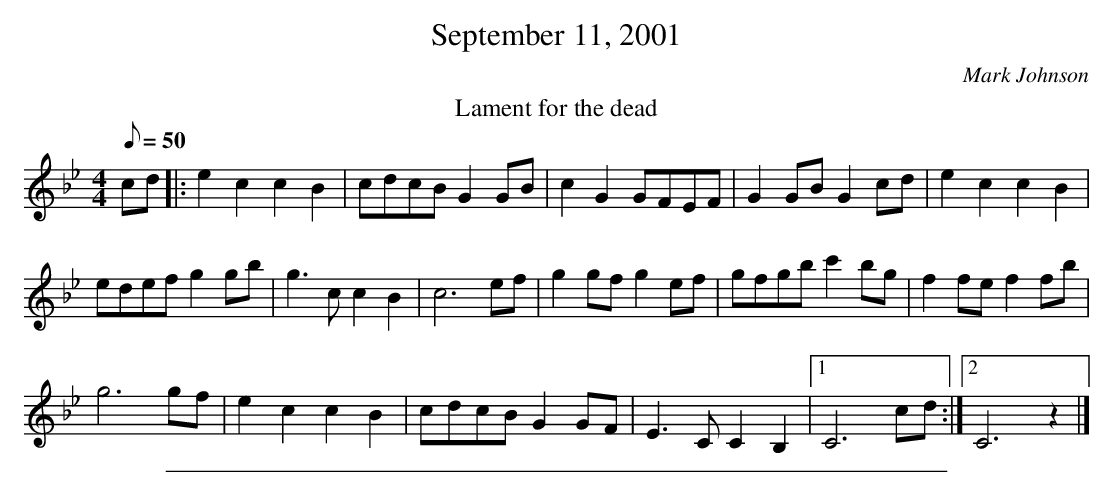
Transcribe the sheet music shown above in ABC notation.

X:1
T: September 11, 2001
C:Mark Johnson
M:4/4
L:1/8
Q:50
K:Gm
T: Lament for the dead
cd|:e2 c2 c2 B2|cdcB G2 GB|c2 G2 GFEF|G2 GB G2 cd|e2 c2 c2 B2|
edef g2 gb|g3 c c2 B2|c6 ef|g2 gf g2 ef|gfgb c'2 bg|f2 fe f2 fb|
g6 gf|e2 c2 c2 B2|cdcB G2 GF|E3 C C2 B,2|1 C6 cd:|2 C6 z2|]
